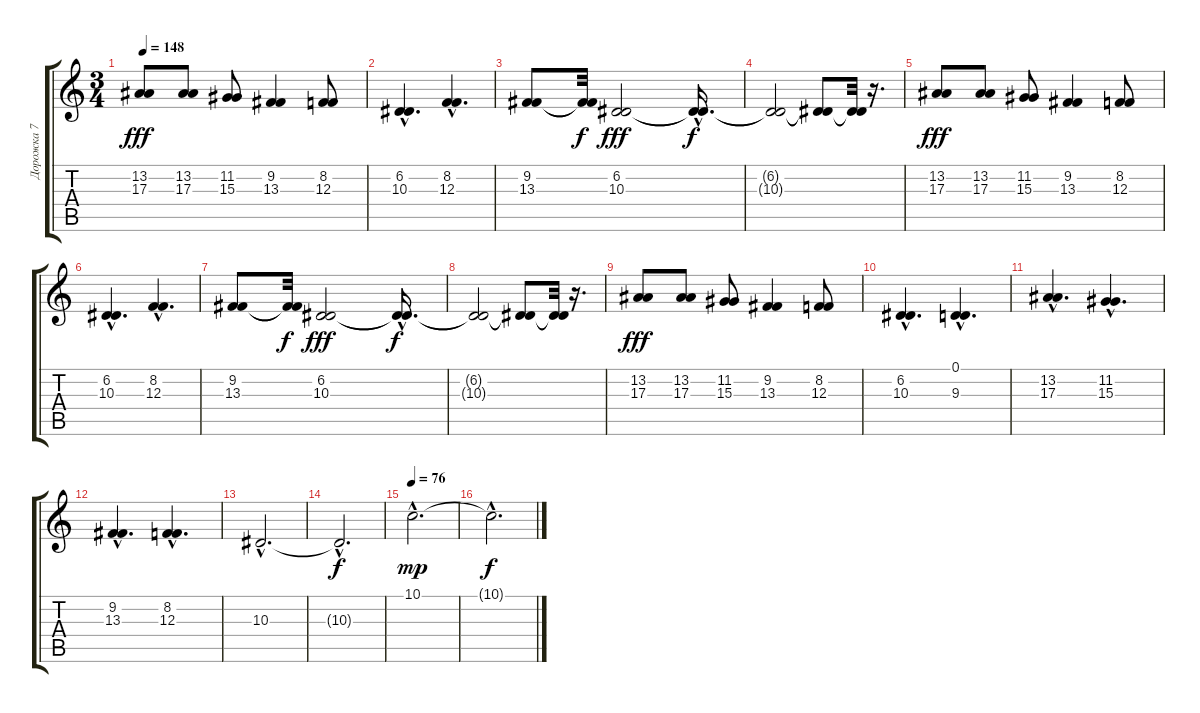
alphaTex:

\track ("Дорожка 7" "Дорожка 7") {instrument fx5brightness}
\staff {score tabs}
\tuning (D4 A3 F3 C3 G2 D2) {hide}
\ts (3 4)
\tempo 148
\clef g2
\ks c
(13.2 17.3).8{dy fff} (13.2 17.3).8 (11.2 15.3).8 (9.2 13.3).4 (8.2 12.3).8 |
(6.2{hac} 10.3{hac}).4{d} (8.2{hac} 12.3{hac}).4{d} |
(9.2 13.3).8 (9.2{t} 13.3{t}).32{dy f} (6.2 10.3).2{dy fff} (6.2{hac t} 10.3{hac t}).16{d dy f} |
(6.2{t} 10.3{t}).2 (6.2{t} 10.3{t}).8 (6.2{t} 10.3{t}).32 r.16{d} |
(13.2 17.3).8{dy fff} (13.2 17.3).8 (11.2 15.3).8 (9.2 13.3).4 (8.2 12.3).8 |
(6.2{hac} 10.3{hac}).4{d} (8.2{hac} 12.3{hac}).4{d} |
(9.2 13.3).8 (9.2{t} 13.3{t}).32{dy f} (6.2 10.3).2{dy fff} (6.2{hac t} 10.3{hac t}).16{d dy f} |
(6.2{t} 10.3{t}).2 (6.2{t} 10.3{t}).8 (6.2{t} 10.3{t}).32 r.16{d} |
(13.2 17.3).8{dy fff} (13.2 17.3).8 (11.2 15.3).8 (9.2 13.3).4 (8.2 12.3).8 |
(6.2{hac} 10.3{hac}).4{d} (0.1{hac} 9.3{hac}).4{d} |
(13.2{hac} 17.3{hac}).4{d} (11.2{hac} 15.3{hac}).4{d} |
(9.2{hac} 13.3{hac}).4{d} (8.2{hac} 12.3{hac}).4{d} |
10.3{hac}.2{d} |
10.3{hac t}.2{d dy f} |
\tempo 76
10.1{hac}.2{d dy mp} |
10.1{hac t}.2{d dy f}
